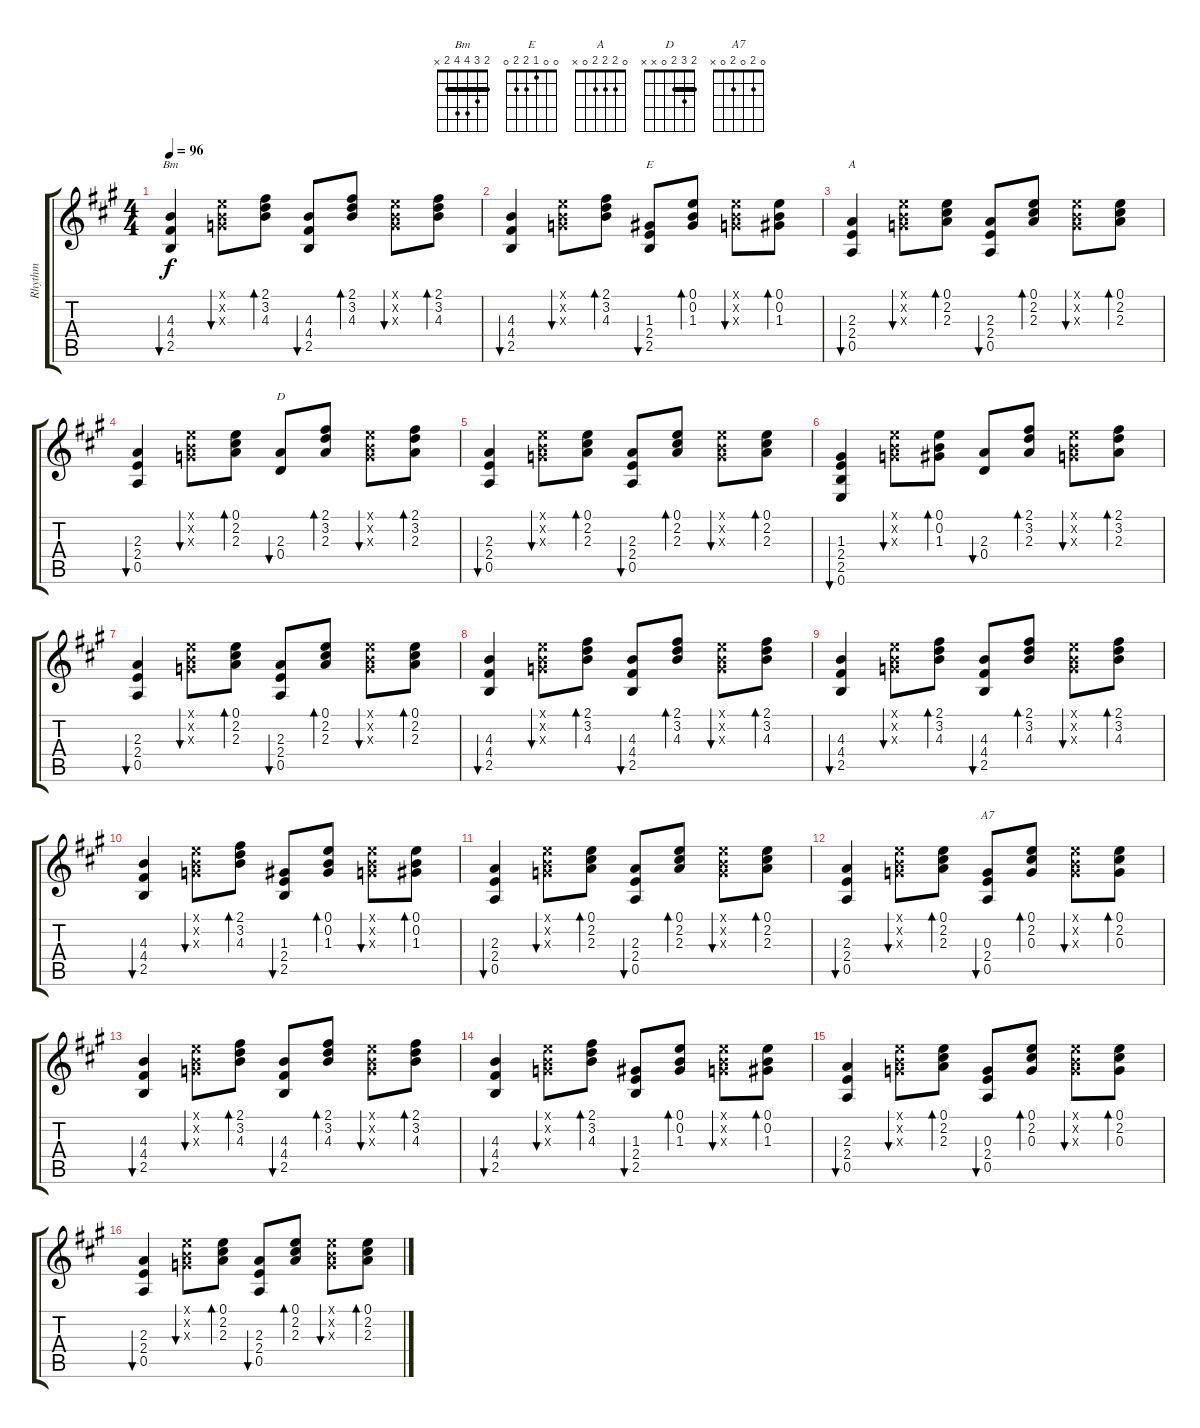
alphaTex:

\track ("Rhythm" "Rhythm") {instrument acousticguitarnylon}
\staff {score tabs}
\tuning (E4 B3 G3 D3 A2 E2) {hide}
\chord ("Bm" 2 3 4 4 2 x) {barre 2}
\chord ("E" 0 0 1 2 2 0)
\chord ("A" 0 2 2 2 0 x)
\chord ("D" 2 3 2 0 x x) {barre 2}
\chord ("A7" 0 2 0 2 0 x)
\ts (4 4)
\tempo 96
\clef g2
\ks a
(4.3 4.4 2.5).4{bu 60 ch "Bm" dy f} (0.1{x} 0.2{x} 0.3{x}).8{bu 60} (2.1 3.2 4.3).8{bd 60} (4.3 4.4 2.5).8{bu 60} (2.1 3.2 4.3).8{bd 60} (0.1{x} 0.2{x} 0.3{x}).8{bu 60} (2.1 3.2 4.3).8{bd 60} |
(4.3 4.4 2.5).4{bu 60} (0.1{x} 0.2{x} 0.3{x}).8{bu 60} (2.1 3.2 4.3).8{bd 60} (1.3 2.4 2.5).8{bu 60 ch "E"} (0.1 0.2 1.3).8{bd 60} (0.1{x} 0.2{x} 0.3{x}).8{bu 60} (0.1 0.2 1.3).8{bd 60} |
(2.3 2.4 0.5).4{bu 60 ch "A"} (0.1{x} 0.2{x} 0.3{x}).8{bu 60} (0.1 2.2 2.3).8{bd 60} (2.3 2.4 0.5).8{bu 60} (0.1 2.2 2.3).8{bd 60} (0.1{x} 0.2{x} 0.3{x}).8{bu 60} (0.1 2.2 2.3).8{bd 60} |
(2.3 2.4 0.5).4{bu 60} (0.1{x} 0.2{x} 0.3{x}).8{bu 60} (0.1 2.2 2.3).8{bd 60} (2.3 0.4).8{bu 60 ch "D"} (2.1 3.2 2.3).8{bd 60} (0.1{x} 0.2{x} 0.3{x}).8{bu 60} (2.1 3.2 2.3).8{bd 60} |
(2.3 2.4 0.5).4{bu 60} (0.1{x} 0.2{x} 0.3{x}).8{bu 60} (0.1 2.2 2.3).8{bd 60} (2.3 2.4 0.5).8{bu 60} (0.1 2.2 2.3).8{bd 60} (0.1{x} 0.2{x} 0.3{x}).8{bu 60} (0.1 2.2 2.3).8{bd 60} |
(1.3 2.4 2.5 0.6).4{bu 60} (0.1{x} 0.2{x} 0.3{x}).8{bu 60} (0.1 0.2 1.3).8{bd 60} (2.3 0.4).8{bu 60} (2.1 3.2 2.3).8{bd 60} (0.1{x} 0.2{x} 0.3{x}).8{bu 60} (2.1 3.2 2.3).8{bd 60} |
(2.3 2.4 0.5).4{bu 60} (0.1{x} 0.2{x} 0.3{x}).8{bu 60} (0.1 2.2 2.3).8{bd 60} (2.3 2.4 0.5).8{bu 60} (0.1 2.2 2.3).8{bd 60} (0.1{x} 0.2{x} 0.3{x}).8{bu 60} (0.1 2.2 2.3).8{bd 60} |
(4.3 4.4 2.5).4{bu 60} (0.1{x} 0.2{x} 0.3{x}).8{bu 60} (2.1 3.2 4.3).8{bd 60} (4.3 4.4 2.5).8{bu 60} (2.1 3.2 4.3).8{bd 60} (0.1{x} 0.2{x} 0.3{x}).8{bu 60} (2.1 3.2 4.3).8{bd 60} |
(4.3 4.4 2.5).4{bu 60} (0.1{x} 0.2{x} 0.3{x}).8{bu 60} (2.1 3.2 4.3).8{bd 60} (4.3 4.4 2.5).8{bu 60} (2.1 3.2 4.3).8{bd 60} (0.1{x} 0.2{x} 0.3{x}).8{bu 60} (2.1 3.2 4.3).8{bd 60} |
(4.3 4.4 2.5).4{bu 60} (0.1{x} 0.2{x} 0.3{x}).8{bu 60} (2.1 3.2 4.3).8{bd 60} (1.3 2.4 2.5).8{bu 60} (0.1 0.2 1.3).8{bd 60} (0.1{x} 0.2{x} 0.3{x}).8{bu 60} (0.1 0.2 1.3).8{bd 60} |
(2.3 2.4 0.5).4{bu 60} (0.1{x} 0.2{x} 0.3{x}).8{bu 60} (0.1 2.2 2.3).8{bd 60} (2.3 2.4 0.5).8{bu 60} (0.1 2.2 2.3).8{bd 60} (0.1{x} 0.2{x} 0.3{x}).8{bu 60} (0.1 2.2 2.3).8{bd 60} |
(2.3 2.4 0.5).4{bu 60} (0.1{x} 0.2{x} 0.3{x}).8{bu 60} (0.1 2.2 2.3).8{bd 60} (0.3 2.4 0.5).8{bu 60 ch "A7"} (0.1 2.2 0.3).8{bd 60} (0.1{x} 0.2{x} 0.3{x}).8{bu 60} (0.1 2.2 0.3).8{bd 60} |
(4.3 4.4 2.5).4{bu 60} (0.1{x} 0.2{x} 0.3{x}).8{bu 60} (2.1 3.2 4.3).8{bd 60} (4.3 4.4 2.5).8{bu 60} (2.1 3.2 4.3).8{bd 60} (0.1{x} 0.2{x} 0.3{x}).8{bu 60} (2.1 3.2 4.3).8{bd 60} |
(4.3 4.4 2.5).4{bu 60} (0.1{x} 0.2{x} 0.3{x}).8{bu 60} (2.1 3.2 4.3).8{bd 60} (1.3 2.4 2.5).8{bu 60} (0.1 0.2 1.3).8{bd 60} (0.1{x} 0.2{x} 0.3{x}).8{bu 60} (0.1 0.2 1.3).8{bd 60} |
(2.3 2.4 0.5).4{bu 60} (0.1{x} 0.2{x} 0.3{x}).8{bu 60} (0.1 2.2 2.3).8{bd 60} (0.3 2.4 0.5).8{bu 60} (0.1 2.2 0.3).8{bd 60} (0.1{x} 0.2{x} 0.3{x}).8{bu 60} (0.1 2.2 0.3).8{bd 60} |
(2.3 2.4 0.5).4{bu 60} (0.1{x} 0.2{x} 0.3{x}).8{bu 60} (0.1 2.2 2.3).8{bd 60} (2.3 2.4 0.5).8{bu 60} (0.1 2.2 2.3).8{bd 60} (0.1{x} 0.2{x} 0.3{x}).8{bu 60} (0.1 2.2 2.3).8{bd 60}
